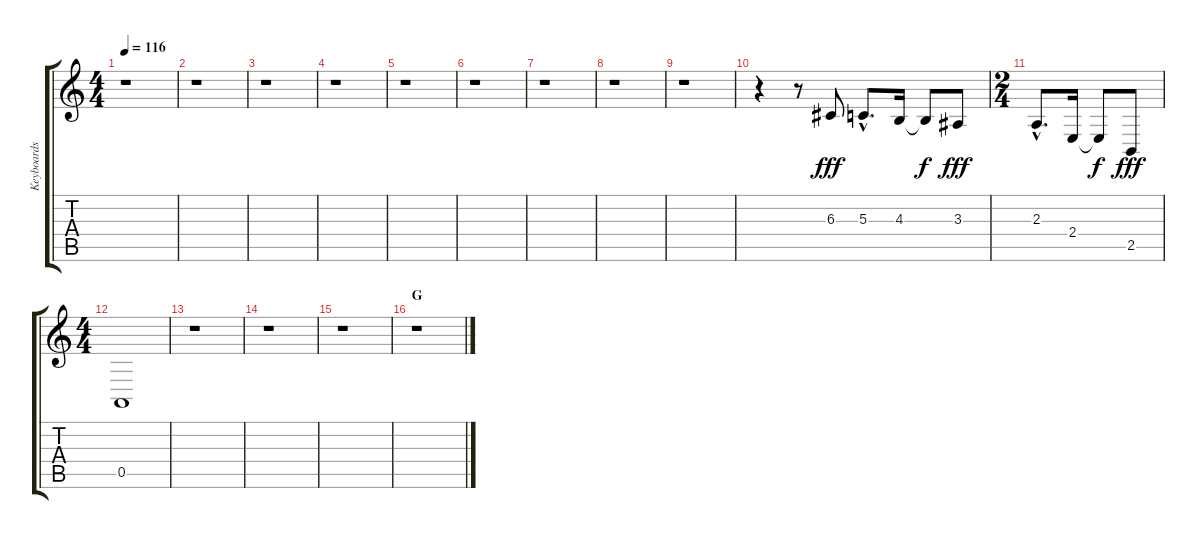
\track ("Keyboards" "Keyboards") {instrument stringensemble1}
\staff {score tabs}
\tuning (E4 B3 G3 D3 A2 E2) {hide}
\ts (4 4)
\tempo 116
\clef g2
\ks c
r.1{dy fff} |
r.1 |
r.1 |
r.1 |
r.1 |
r.1 |
r.1 |
r.1 |
r.1 |
r.4 r.8 6.3.8{volume 13} 5.3{hac}.8{d} 4.3.16 4.3{t}.8{dy f} 3.3.8{dy fff} |
\ts (2 4)
2.3{hac}.8{d} 2.4.16 2.4{t}.8{dy f} 2.5.8{dy fff} |
\ts (4 4)
0.5.1 |
r.1 |
r.1 |
r.1 |
\section ("" "G")
r.1
